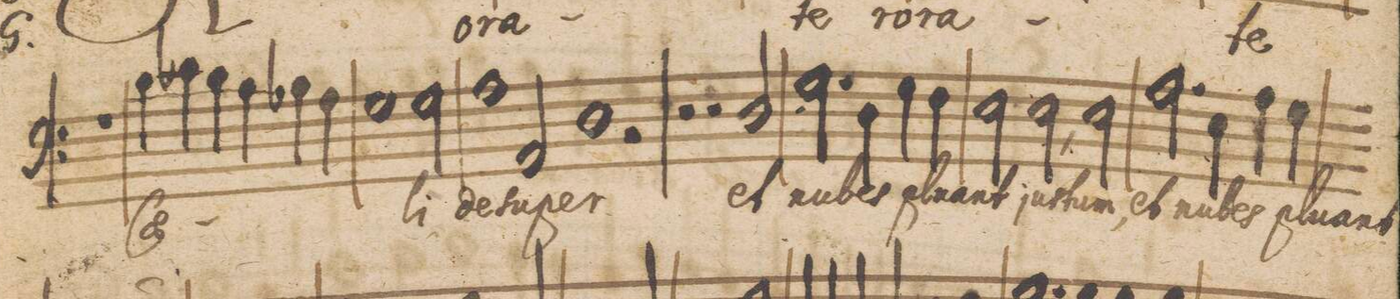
**kern	**text	**text
*I"Baſsus.	*	*
*clefF4	*	*
*k[]	*	*
*M3/2	*	*
1.r	.	.
=7	=7	=7
4d\	Cae-	.
4e-X\	.	.
4d\	.	.
4c\	.	.
4B-X\	.	.
4A\	.	.
=8	=8	=8
1G\	.	.
2G\	-li	.
=9	=9	=9
1A\	de-	.
2AA/	-su-	.
=10-	=10	=10
1D\	-per	.
2r	.	.
=11	=11	=11
2r	.	.
2r	.	.
2D/	et	.
=12	=12	=12
2.G\	nu-	.
4D\	-bes	.
4G\	plu-	.
4F\	-ant	.
=13	=13	=13
2E\	ju-	.
2E,\	-stum,	.
2E\	et	.
=14	=14	=14
2.A\	nu-	.
4E\	-bes	.
4A\	plu-	.
4G\	-ant	.
=15	=15	=15
*-	*-	*-
